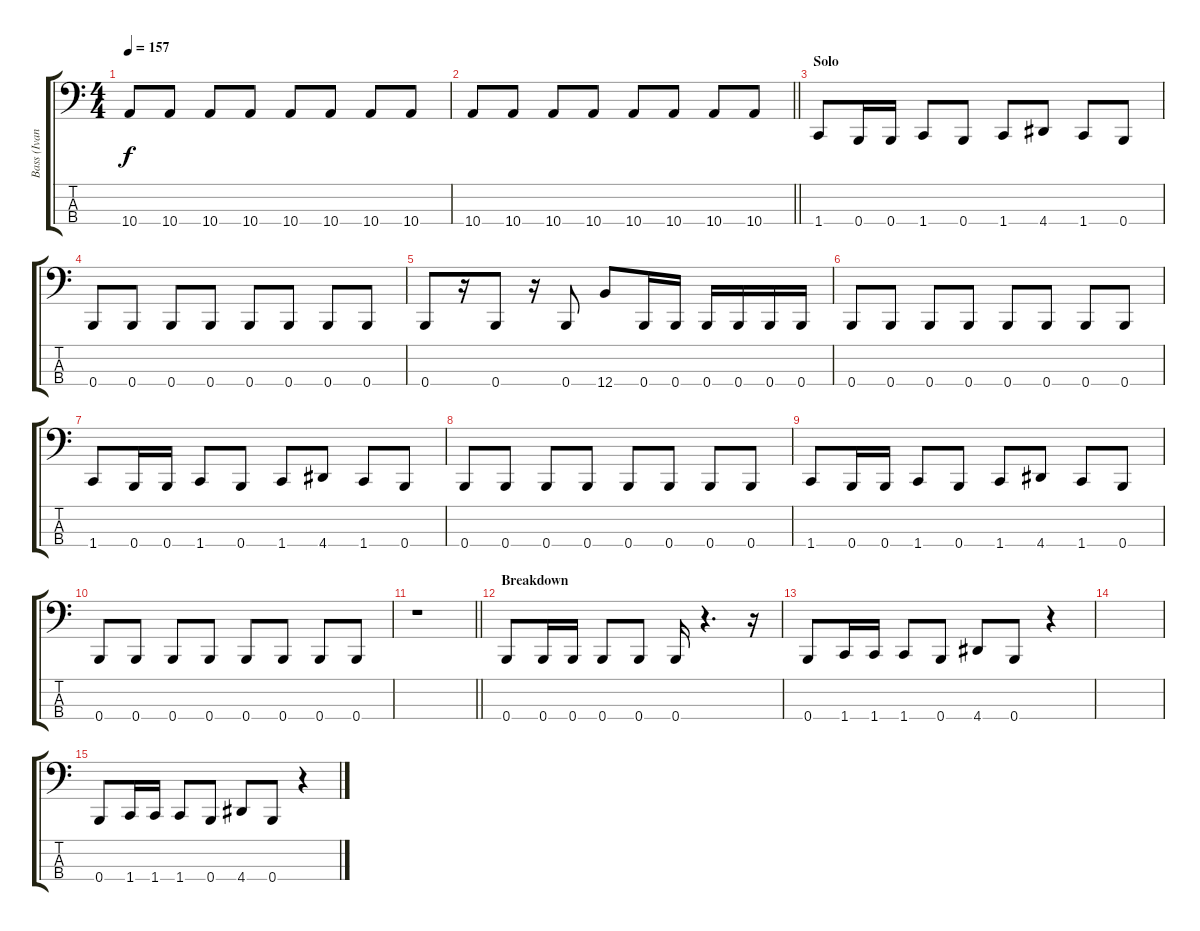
\track ("Bass (Ivan)" "Bass (Ivan") {instrument electricbasspick}
\staff {score tabs}
\tuning (E2 B1 Gb1 B0) {hide}
\ts (4 4)
\tempo 157
\clef f4
\ks c
10.4.8{dy f} 10.4.8 10.4.8 10.4.8 10.4.8 10.4.8 10.4.8 10.4.8 |
\barLineRight lightlight
10.4.8 10.4.8 10.4.8 10.4.8 10.4.8 10.4.8 10.4.8 10.4.8 |
\section ("" "Solo")
1.4.8 0.4.16 0.4.16 1.4.8 0.4.8 1.4.8 4.4.8 1.4.8 0.4.8 |
0.4.8 0.4.8 0.4.8 0.4.8 0.4.8 0.4.8 0.4.8 0.4.8 |
0.4.8 r.16 0.4.8 r.16 0.4.8 12.4.8 0.4.16 0.4.16 0.4.16 0.4.16 0.4.16 0.4.16 |
0.4.8 0.4.8 0.4.8 0.4.8 0.4.8 0.4.8 0.4.8 0.4.8 |
1.4.8 0.4.16 0.4.16 1.4.8 0.4.8 1.4.8 4.4.8 1.4.8 0.4.8 |
0.4.8 0.4.8 0.4.8 0.4.8 0.4.8 0.4.8 0.4.8 0.4.8 |
1.4.8 0.4.16 0.4.16 1.4.8 0.4.8 1.4.8 4.4.8 1.4.8 0.4.8 |
0.4.8 0.4.8 0.4.8 0.4.8 0.4.8 0.4.8 0.4.8 0.4.8 |
\barLineRight lightlight
r.1 |
\section ("" "Breakdown")
0.4.8 0.4.16 0.4.16 0.4.8 0.4.8 0.4.16 r.4{d} r.16 |
0.4.8 1.4.16 1.4.16 1.4.8 0.4.8 4.4.8 0.4.8 r.4 |
|
0.4.8 1.4.16 1.4.16 1.4.8 0.4.8 4.4.8 0.4.8 r.4
